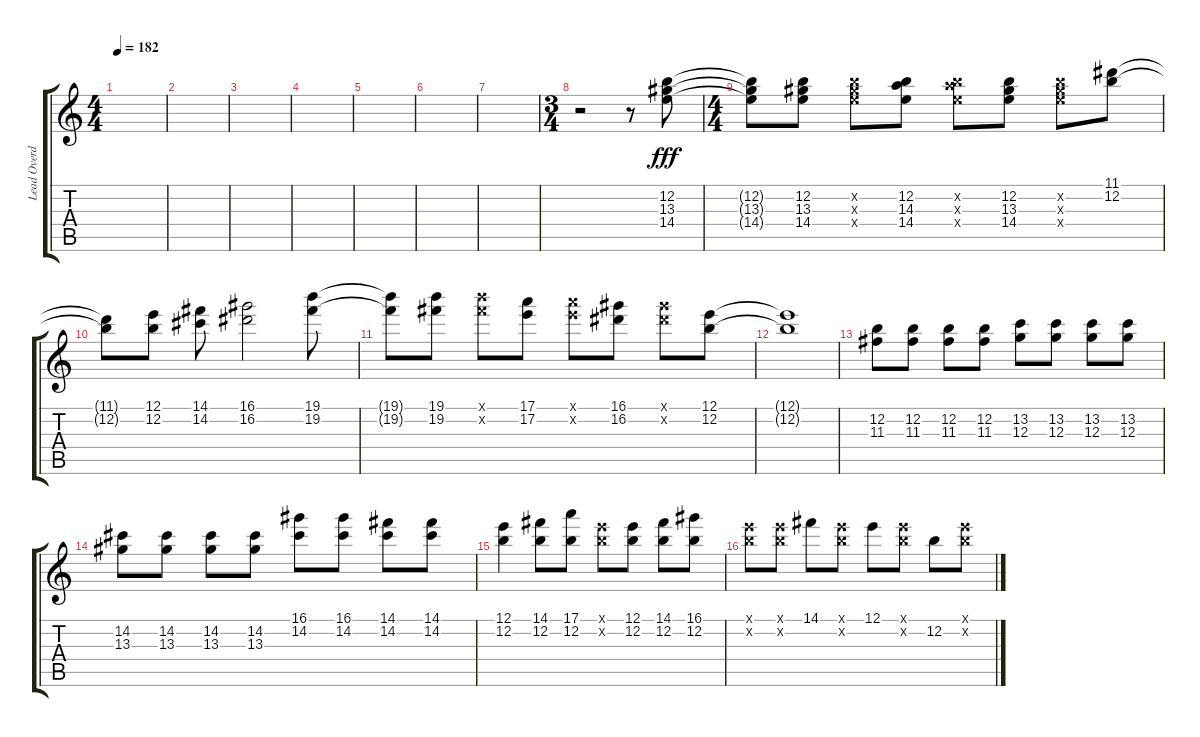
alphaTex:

\track ("Lead Overdrive Guitar" "Lead Overd") {instrument overdrivenguitar}
\staff {score tabs}
\tuning (E4 B3 G3 D3 A2 E2) {hide}
\ts (4 4)
\tempo 182
\clef g2
\ks c
|
|
|
|
|
|
|
\ts (3 4)
r.2 r.8 (12.2 13.3 14.4).8{dy fff} |
\ts (4 4)
(12.2{t} 13.3{t} 14.4{t}).8 (12.2 13.3 14.4).8 (12.2{x} 13.3{x} 14.4{x}).8 (12.2 14.3 14.4).8 (12.2{x} 14.3{x} 14.4{x}).8 (12.2 13.3 14.4).8 (12.2{x} 13.3{x} 14.4{x}).8 (11.1 12.2).8 |
(11.1{t} 12.2{t}).8 (12.1 12.2).8 (14.1 14.2).8 (16.1 16.2).2 (19.1 19.2).8 |
(19.1{t} 19.2{t}).8 (19.1 19.2).8 (19.1{x} 19.2{x}).8 (17.1 17.2).8 (17.1{x} 17.2{x}).8 (16.1 16.2).8 (16.1{x} 16.2{x}).8 (12.1 12.2).8 |
(12.1{t} 12.2{t}).1 |
(12.2 11.3).8 (12.2 11.3).8 (12.2 11.3).8 (12.2 11.3).8 (13.2 12.3).8 (13.2 12.3).8 (13.2 12.3).8 (13.2 12.3).8 |
(14.2 13.3).8 (14.2 13.3).8 (14.2 13.3).8 (14.2 13.3).8 (16.1 14.2).8 (16.1 14.2).8 (14.1 14.2).8 (14.1 14.2).8 |
(12.1 12.2).4 (14.1 12.2).8 (17.1 12.2).8 (12.1{x} 12.2{x}).8 (12.1 12.2).8 (14.1 12.2).8 (16.1 12.2).8 |
(12.1{x} 12.2{x}).8 (12.1{x} 12.2{x}).8 14.1.8 (12.1{x} 12.2{x}).8 12.1.8 (12.1{x} 12.2{x}).8 12.2.8 (12.1{x} 12.2{x}).8
